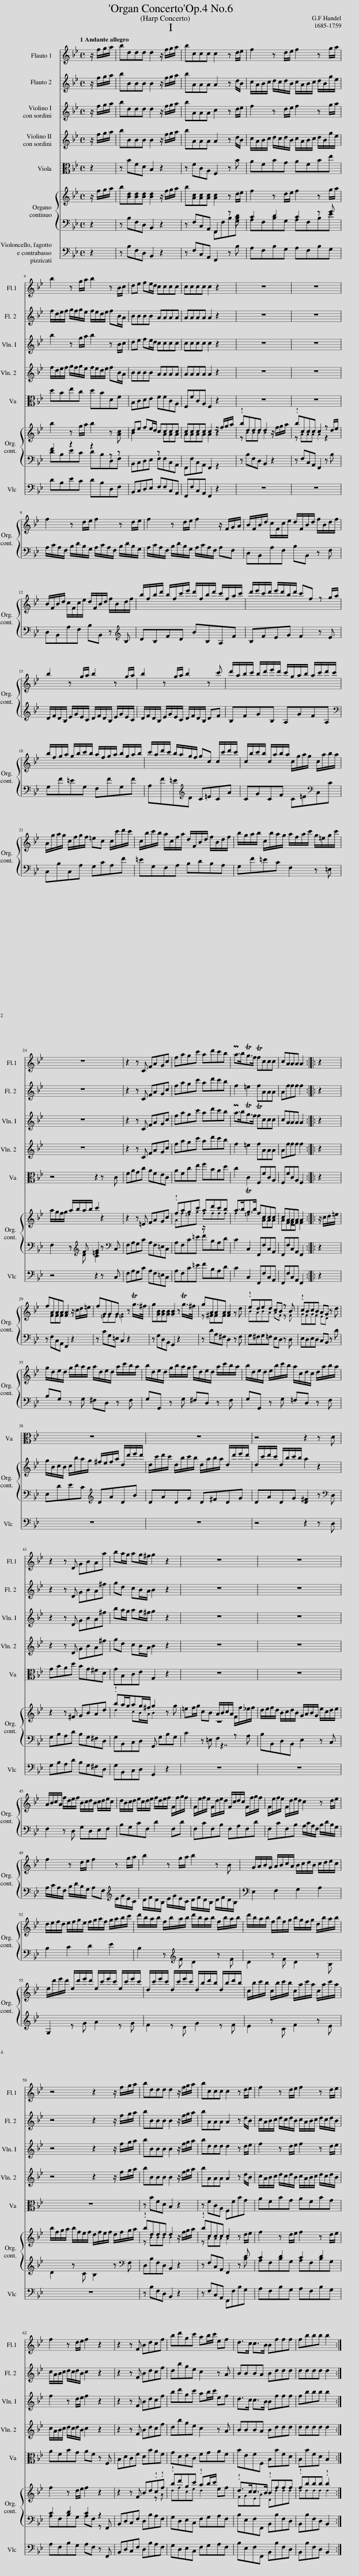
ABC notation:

X:1
%%score 1 2 3 4 5 { ( 6 9 ) | ( 7 8 ) } 10
L:1/8
Q:1/4=92
M:4/4
I:linebreak $
K:Bb
V:1 treble
V:2 treble
V:3 treble
V:4 treble
V:5 alto
V:6 treble
V:9 treble
V:7 bass
V:8 bass
V:10 bass
V:1
 z/ f/g/a/ | bddd d2 z/ f/g/a/ | bccc c2 z d/e/ | f2 z d/e/ f2 z g/a/ |$ b2 z g/a/ b2 z B/c/ | %5
 de fe/d/ cccc | cccc c2 z2 | z8 | z8 |$ z8 | %10
 z8 | z8 |$ z8 | z8 | z8 |$ %15
 z8 | z8 | z8 |$ z8 | z8 | %20
 z8 |$ z8 | z8 | z8 |$ z8 | %25
 z2 z C FAGc | fagc' ad'c'b | Pa>bTg>f Tfccc | cAAA A2 :: z2 |$ %30
 z8 | z8 | z8 | z8 | z8 | %35
 z8 |$ z8 | z8 | z8 |$ z8 | %40
 z8 | z8 |$ z2 z D GBAa | ba/g/ ag/^f/ g2 z2 | z8 | %45
 z8 |$ z8 | z8 | z8 | z8 |$ %50
 z8 | z8 | z8 |$ z8 | z8 | %55
 z8 |$ z8 | z8 | z8 |$ z4 z2 z/ f/g/a/ | %60
 bddd d2 z/ f/g/a/ | bccc c2 z d/e/ | f2 z d/e/ f2 z d/e/ |$ f2 z d/e/ f2 z2 | z2 z F Bdcf | %65
 bd'gc' ab/c'/ ef | d>c c>B Bfff | fbbb b2 :| %68
V:2
 z/ f/g/a/ | bBBB B2 z/ f/g/a/ | bAAA A2 z d/B/ | c/A/B/c/ d/c/d/B/ c/A/B/c/ d/B/g/e/ |$ f/d/e/f/ g/f/g/e/ f/e/d/e/ fB/A/ | %5
 BBBB AAAA | AAAA A2 z2 | z8 | z8 |$ z8 | %10
 z8 | z8 |$ z8 | z8 | z8 |$ %15
 z8 | z8 | z8 |$ z8 | z8 | %20
 z8 |$ z8 | z8 | z8 |$ z8 | %25
 z2 z C FAGc | fagc' ad'c'b | f2 =e2 fAAA | Afff f2 :: z2 |$ %30
 z8 | z8 | z8 | z8 | z8 | %35
 z8 |$ z8 | z8 | z8 |$ z8 | %40
 z8 | z8 |$ z2 z D GBA^f | gd cB/A/ B2 z2 | z8 | %45
 z8 |$ z8 | z8 | z8 | z8 |$ %50
 z8 | z8 | z8 |$ z8 | z8 | %55
 z8 |$ z8 | z8 | z8 |$ z4 z2 z/ f/g/a/ | %60
 bBBB B2 z/ f/g/a/ | bAAA A2 z d/B/ | c/A/B/c/ d/c/d/B/ c/A/B/c/ d/c/d/B/ |$ c/A/B/c/ d/c/d/B/ c2 z2 | z2 z F Bdcf | %65
 dbge c2 z A | BBBA Bddd | dddd d2 :| %68
V:3
 z/ f/g/a/ | bddd d2 z/ f/g/a/ | bAAA c2 z d/e/ | f2 z d/e/ f2 z g/a/ |$ b2 z g/a/ b2 z B/c/ | %5
 de fe/d/ cccc | cccc c2 z2 | z8 | z8 |$ z8 | %10
 z8 | z8 |$ z8 | z8 | z8 |$ %15
 z8 | z8 | z8 |$ z8 | z8 | %20
 z8 |$ z8 | z8 | z8 |$ z8 | %25
 z2 z C FAGc | fagc' ad'c'b | Pa>bTg>f Tfccc | cAAA A2 :: z2 |$ %30
 z8 | z8 | z8 | z8 | z8 | %35
 z8 |$ z8 | z8 | z8 |$ z8 | %40
 z8 | z8 |$ z2 z D GBA^f | ba/g/ ag/^f/ g2 z2 | z8 | %45
 z8 |$ z8 | z8 | z8 | z8 |$ %50
 z8 | z8 | z8 |$ z8 | z8 | %55
 z8 |$ z8 | z8 | z8 |$ z4 z2 z/ f/g/a/ | %60
 bBBB B2 z/ f/g/a/ | bddd d2 z d/e/ | f2 z d/e/ f2 z d/e/ |$ f2 z d/e/ f2 z2 | z2 z F Bdcf | %65
 bd'gc' ab/c'/ ef | d>c c>B Bfff | fbbb b2 :| %68
V:4
 z/ f/g/a/ | bBBB B2 z/ f/g/a/ | bAAA A2 z d/B/ | c/A/B/c/ d/c/d/B/ c/A/B/c/ d/B/g/e/ |$ f/d/e/f/ g/f/g/e/ f/e/d/e/ fB/A/ | %5
 BBBB AAAA | AAAA A2 z2 | z8 | z8 |$ z8 | %10
 z8 | z8 |$ z8 | z8 | z8 |$ %15
 z8 | z8 | z8 |$ z8 | z8 | %20
 z8 |$ z8 | z8 | z8 |$ z8 | %25
 z2 z C FAGc | fagc' ad'c'b | f2 =e2 fAAA | Afff f2 :: z2 |$ %30
 z8 | z8 | z8 | z8 | z8 | %35
 z8 |$ z8 | z8 | z8 |$ z8 | %40
 z8 | z8 |$ z2 z D GBA^f | gd cB/A/ B2 z2 | z8 | %45
 z8 |$ z8 | z8 | z8 | z8 |$ %50
 z8 | z8 | z8 |$ z8 | z8 | %55
 z8 |$ z8 | z8 | z8 |$ z4 z2 z/ f/g/a/ | %60
 bBBB B2 z/ f/g/a/ | bAAA A2 z d/B/ | c/A/B/c/ d/c/d/B/ c/A/B/c/ d/c/d/B/ |$ c/A/B/c/ d/c/d/B/ c2 z2 | z2 z F Bdcf | %65
 dbge c2 z A | BBBA Bddd | dddd d2 :| %68
V:5
 z2 | z BFD B,2 z2 | z FCA, F,2 z B | AFBG AFBe |$ dBec dBDF | %5
 B,CDE FFCA, | F,FCA, F,2 z2 | z8 | z8 |$ z8 | %10
 z8 | z8 |$ z8 | z8 | z8 |$ %15
 z8 | z8 | z8 |$ z8 | z8 | %20
 z8 |$ z8 | z8 | z8 |$ z4 z2 z C | %25
 FAGc AFEC | AFce fBAd | c2 C2 F,FCA, | F,FCA, F,2 :: z2 |$ %30
 z8 | z8 | z8 | z8 | z8 | %35
 z8 |$ z8 | z8 | z8 |$ z8 | %40
 z8 | z4 z2 z D |$ GBAd BG^FD | GB,CE G,2 z2 | z8 | %45
 z8 |$ z8 | z8 | z8 | z8 |$ %50
 z8 | z8 | z8 |$ z8 | z8 | %55
 z8 |$ z8 | z8 | z8 |$ z8 | %60
 z BFD B,2 z2 | z FCA, F,FBG | AFBG AFBG |$ AFBG AF z F, | B,DCF DBAF | %65
 GDEC FGAF | BEFF, B,BFD | B,BFD B,2 :| %68
V:6
 z/ f/g/a/ | b[Bd][Bd][Bd] [Bd]2 z/ f/g/a/ | b[Ac][Ac][Ac] [Ac]2 z d/e/ | f2 z d/e/ f2 z g/a/ |$ b2 z g/a/ b2 z [Ac] | %5
 de fe/d/ cccc | cccc c2 z/ f/g/a/ | !wedge!.bddd d2 z/ f/g/a/ | !wedge!.bccc c2 z d/e/ |$ f2 z d/e/ f2 z d/e/ | %10
 f2 z d/e/ f2 z/ F/G/A/ | B/F/B/d/ c/F/c/e/ d/F/B/d/ f/B/d/f/ |$ B/F/B/d/ c/F/c/e/ d/F/B/d/ f/B/d/f/ | b/f/b/d'/ b/f/c'/e'/ d'/f/b/d'/ c'/f/a/c'/ | d'/e'/c'/d'/ e'/d'/b/d'/ c'f z g/a/ |$ %15
 b2 z g/a/ b2 z g/a/ | b2 z g/a/ b2 z c' | d'/a/b/c'/ b/d'/e'/d'/ c'/g/a/b/ a/c'/d'/c'/ |$ b/f/g/a/ g/b/c'/b/ a/f/g/a/ b/g/a/b/ | c'/a/d'/c'/ b/a/g/f/ gc c/c'/d'/c'/ | %20
 c/b/c'/b/ c/a/b/a/ c/g/a/g/ c/a/b/a/ |$ A/g/a/g/ c/f/g/f/ =ec c/c'/d'/c'/ | c/b/c'/b/ a/c/f/a/ d/F/B/d/ f/B/d/f/ | b/g/a/b/ c/b/a/g/ a/f/a/c'/ g/=e/g/c'/ |$ a/g/f/g/ a/b/a/b/ c'2 z2 | %25
 z2 z =E FAGc | !wedge!.fagc' ad'c'b | a>bTg>b fccc | cAAA A2 :: z/ c/d/=e/ |$ %30
 fAAA [FA]2 z/ c/d/=e/ | fGGG [=EG]2 z Tg/>^f/ | g[GB][GB][GB] [GB]2 z Tg/>^f/ | gAAA [FA]2 z d | !wedge!.eded cB z B | %35
 !wedge!.cBcB AG z d |$ g/d/e/d/ g/b/a/g/ a/d/e/d/ a/c'/b/a/ | b/d/e/d/ g/b/a/g/ a/d/e/d/ a/c'/b/a/ | b/d/e/d/ e/b/c'/b/ a/c/d/c/ d/a/b/a/ |$ g/B/c/B/ c/b/a/g/ ^f/e/f/a/ d/d'/e'/d'/ | %40
 d/c'/d'/c'/ d/b/c'/b/ d/a/b/a/ d/d'/e'/d'/ | d/c'/d'/c'/ d/b/c'/b/ a2 z2 |$ z2 z ^F GBAd | !wedge!.ba/g/ag/^f/ g2 z g | =ef/g/ cB A/B/c/A/ F/f/_e/f/ | %45
 d/e/f/d/ B/c/d/B/ G/A/B/G/ e/c/d/e/ |$ A/B/c/A/ f/d/e/f/ B/c/d/B/ c/d/e/c/ | d/B/c/d/ e/c/d/e/ f/d/e/f/ F/f/g/f/ | F/e/f/e/ F/d/e/d/ F/c/d/c/ F/f/g/f/ | F/e/f/e/ F/d/e/d/ c2 z d/e/ |$ %50
 f2 z d/e/ f2 z g/a/ | b2 z g/a/ b2 z B | G/A/B/G/ A/B/c/A/ B/c/d/B/ c/d/e/c/ |$ d/e/f/d/ e/f/g/e/ f/g/a/f/ g/a/b/c'/ | d'/b/a/b/ f/b/a/b/ d'/b/a/b/ f/b/a/b/ | %55
 d'/b/a/b/ f/b/f/g/ b/g/f/g/ d/b/a/b/ |$ e/d'/e'/d'/ e/d'/e'/d'/ e/c'/e'/c'/ e/c'/e'/c'/ | d/c'/e'/c'/ d/c'/e'/c'/ d/b/d'/b/ d/b/d'/b/ | c/b/c'/b/ c/b/c'/b/ c/a/c'/a/ c/a/c'/a/ |$ b/f/g/a/ b/f/e/f/ d/f/e/f/ d/f/g/a/ | %60
 !wedge!.bddd d2 z/ f/g/a/ | !wedge!.bccc c2 z d/e/ | f2 z d/e/ f2 z d/e/ |$ f2 z d/e/ f2 z2 | z2 z F Bd!wedge!.c!wedge!.f | %65
 !wedge!.bd'gc' !wedge!.ab/c'/ ef | !wedge!.d>cc>B !wedge!.Bfff | !wedge!.fbbb !wedge!.b2 :| %68
V:7
 z2 | z B,F,D, B,,2 z2 | z F,C,A,, F,,2 z [B,D] | C2 D2 C2 z G |$ F2 z2 z2 z z | %5
[I:staff -1] B2[I:staff +1] x2 z[I:staff -1] AAA | AAAA A2[I:staff +1] z2 | z B,F,D, B,,2 z2 | z F,C,A,, F,,2 z B, |$ A,/C/A,/F,/ B,/D/B,/G,/ A,/C/A,/F,/ B,/D/B,/G,/ | %10
 A,/C/A,/F,/ B,/D/B,/G,/ A,/C/A,/F,/ A,F, | D,B,,A,F, B,B,, z F, |$ D,B,,A,F, B,B,, z[K:treble] B, | DB,FD BB,A,F | B,FEG F2 z E |$ %15
 D/F/D/B,/ E/G/E/C/ D/F/D/B,/ E/G/E/C/ | D/F/D/B,/ E/G/E/C/ D/F/D/B,/ DF | B,FGB, A,GFA, |$[K:bass] G,F=EG, F,FG,F | A,F=E[K:treble]D C=ECA | %20
 CGCF x4[K:bass] |$ x4 x4 | x4 x4 | G,F=EC F,2 z =E, |$ F,2 z[K:treble] D C2 z[K:bass] C, | %25
 F,A,G,C A,F,=E,C, | A,F,C=E z/ x7/2 | C2 C,2 F,,F,C,A,, |[I:staff -1] AFFF F2 ::[I:staff +1] z2 |$ %30
 z F,C,A,, F,,2 z2 | z CG,=E, C,2 z2 | z G,D,B,, G,,2 z2 | z DA,^F, D,2 z F, | G,^F,G,=F, E,D, z D, | %35
 E,D,E,D, C,B,, z D |$ B,G, z G, ^F,D, z F, | G,G,, z G, ^F,D, z F, | G,G,, z G, =F,D, z F, |$ E,DEC[K:treble] DADB | %40
 DADG D^FDG | DADG [D^F]2 z[K:bass] D, |$ G,B,A,D B,G,^F,D, | G,B,,C,D, G,, G,B,G, | C2 z =E, F,2 z A, | %45
 B,B,,D,B,, E,2 z C, |$ F,2 z D, G,D,E,F, | B,G,CF, D2 F,D | F,CF,B, F,A,F,D | F,CF,B, A,/C/A,/F,/ B,/D/B,/G,/ |$ %50
 A,/C/A,/F,/ B,/D/B,/G,/ A,F,[K:treble] E/G/E/C/ | D/F/D/B,/ E/G/E/C/ D/F/D/B,/ D/F/D/B,/ | E,2 F,2 G,2 A,2 |$ B,2 C2 D2 E2 | B,2 z[K:treble] F D2 z F | %55
 D2 z F D2 z B, |$ G,2 x G A2 x G | F2 x D G2 x F | E2 z C F2 z E |$ D2 z C B,2 z[K:bass] F, | %60
 D,B,F,D, B,,2 z2 | z F,C,A,, F,,2 z D | C2 D2 C2 D2 |$ C2 D2 C2 z2 | B,,D,C,F, D,B,A,F, | %65
 G,D,E,C, F,G,A,F, | B,E,F,F,, B,,B,F,D, | B,,B,F,D, B,,2 :| %68
V:8
 x2 | x8 | x4 F,,F,B,G, | A,F,B,G, A,F,B,E |$ DB,EC DB,D,F, | %5
 B,,C,D,E, F,F,C,A,, | F,,F,C,A,, F,,2 z2 | x8 | x8 |$ x8 | %10
 x7 x/ x/ | x8 |$ x7[K:treble] x | x8 | x8 |$ %15
 x8 | x8 | x8 |$[K:bass] x8 | x3[K:treble] x5 | %20
 x4 C=E[K:bass]C,C |$ C,B,C,A, G,CA,F | =EG,F,A, B,DB,A, | x8 |$ x3[K:treble] F [=EG]2 x[K:bass] x | %25
 x8 | x4 FB,A,D | x5[I:staff -1] [Ac]AA |[I:staff +1] F,,F,C,A,, F,,2 :: x2 |$ %30
 x[I:staff -1] FFF x4 | x =EEE x4 | x8 | x ^FFF x4 | x8 | %35
 x8 |$ x8 | x8 | x8 |$ x4[I:staff +1][K:treble] x4 | %40
 x8 | x7[K:bass] x |$ x8 | x8 | x9/2 z7/2 | %45
 x8 |$ x8 | x8 | x8 | x8 |$ %50
 x6[K:treble] x2 | x8 | x8 |$ x8 | x3[K:treble] x5 | %55
 x8 |$ x2 z x3 z x | x2 z x3 z x | x8 |$ x7[K:bass] x | %60
 x8 | x7 B, | A,F,B,G, A,F,B,G, |$ A,F,B,G, A,F, z F,, | x8 | %65
 x8 | x8 | x6 :| %68
V:9
 x2 | x8 | x8 | x8 |$ x8 | %5
 x8 | x8 | z BBB B2 x2 | z AAA A2 z2 |$ x8 | %10
 x8 | x8 |$ x8 | x8 | x8 |$ %15
 x8 | x8 | x8 |$ x8 | x8 | %20
 x8 |$ x8 | x8 | x8 |$ x8 | %25
 x8 | Af=eg ffff | f2 =e2 x4 | z6 :: x2 |$ %30
 x8 | x8 | x8 | z x x x x4 | BABA AF z F | %35
 GFGF ED x2 |$ x8 | x8 | x8 |$ x8 | %40
 x8 | x8 |$ x8 | d2 cB/A/ B2 x2 | z8 | %45
 x8 |$ x8 | x8 | x8 | x8 |$ %50
 x8 | x8 | x8 |$ x8 | x8 | %55
 x8 |$ x8 | x8 | x8 |$ x8 | %60
 z BBB B2 x2 | z AAA A2 x2 | x8 |$ x8 | x6 z A | %65
 dfce d2 x2 | FGEA Dddd | dddd d2 :| %68
V:10
 z2 | z B,F,D, B,,2 z2 | z F,C,A,, F,,2 z B, | A,F,B,G, A,F,B,G, |$ DB,EC DB,D,F, | %5
 B,,C,D,E, F,F,C,A,, | F,,F,C,A,, F,,2 z2 | z8 | z8 |$ z8 | %10
 z8 | z8 |$ z8 | z8 | z8 |$ %15
 z8 | z8 | z8 |$ z8 | z8 | %20
 z8 |$ z8 | z8 | z8 |$ z4 z2 z C, | %25
 F,A,G,C A,F,=E,C, | A,F,C=E FB,A,D | C2 C,2 F,,F,C,A,, | F,,F,C,A,, F,,2 :: z2 |$ %30
 z8 | z8 | z8 | z8 | z8 | %35
 z8 |$ z8 | z8 | z8 |$ z8 | %40
 z8 | z4 z2 z D, |$ G,B,A,D B,G,^F,D, | G,B,,C,D, G,,2 z2 | z8 | %45
 z8 |$ z8 | z8 | z8 | z8 |$ %50
 z8 | z8 | z8 |$ z8 | z8 | %55
 z8 |$ z8 | z8 | z8 |$ z8 | %60
 z B,F,D, B,,2 z2 | z F,C,A,, F,,F,B,G, | A,F,B,G, A,F,B,G, |$ A,F,B,G, A,F, z F,, | B,,D,C,F, D,B,A,F, | %65
 G,D,E,C, F,G,A,F, | B,E,F,F,, B,,B,F,D, | B,,B,F,D, B,,2 :| %68
